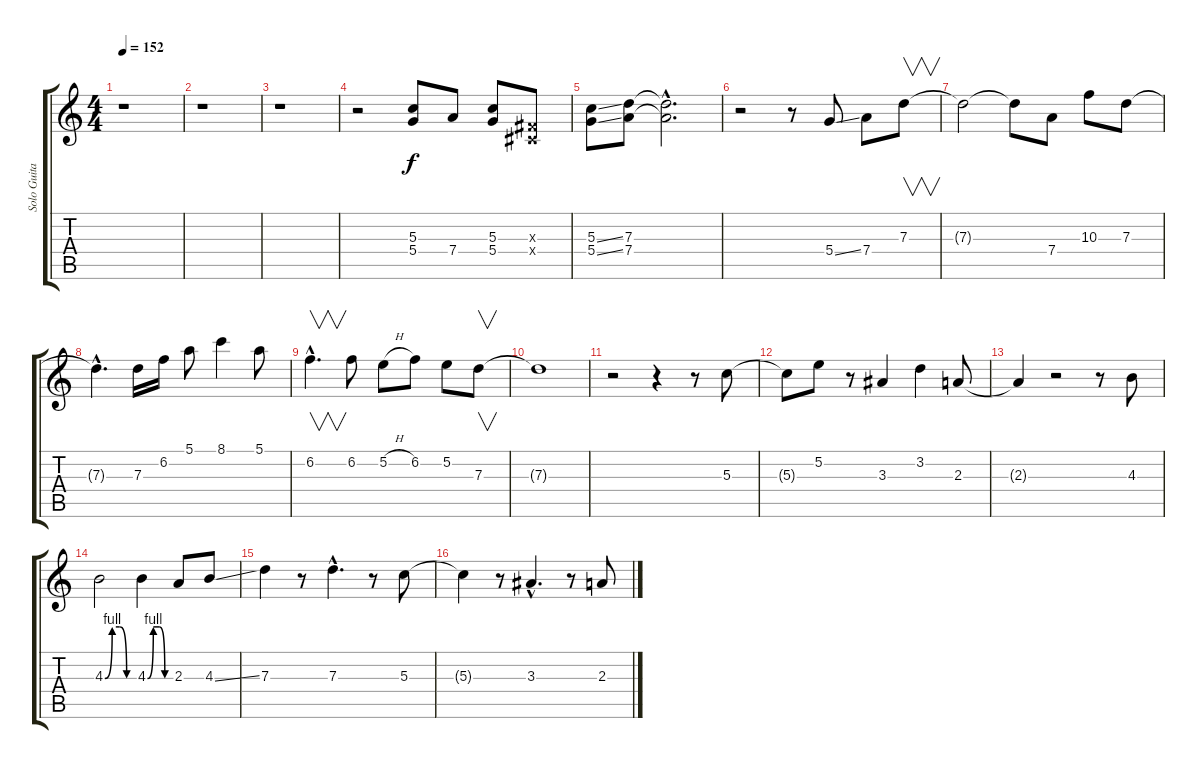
\track ("Solo Guitar" "Solo Guita") {instrument electricguitarclean}
\staff {score tabs}
\tuning (E4 B3 G3 D3 A2 E2) {hide}
\ts (4 4)
\tempo 152
\clef g2
\ks c
r.1{dy f instrument electricguitarclean} |
r.1 |
r.1 |
r.2 (5.3 5.4).8 7.4.8 (5.3 5.4).8 (-1.3{x} -1.4{x}).8 |
(5.3{ss} 5.4{ss}).8 (7.3 7.4).8 (7.3{hac t} 7.4{hac t}).2{d} |
r.2 r.8 5.4{ss}.8 7.4.8 7.3.8{v} |
7.3{t}.2 7.3{t}.8 7.4.8 10.3.8 7.3.8 |
7.3{hac t}.4{d} 7.3.16 6.2.16 5.1.8 8.1.4 5.1.8 |
6.2{hac}.4{v d} 6.2.8 5.2{h}.8 6.2.8 5.2.8 7.3.8{v} |
7.3{t}.1 |
r.2 r.4 r.8 5.3.8 |
5.3{t}.8 5.2.8 r.8 3.3.4 3.2.4 2.3.8 |
2.3{t}.4 r.2 r.8 4.3.8 |
4.3{be (custom 0 0 15 4 30 4 45 0 60 0)}.2 4.3{be (custom 0 0 15 4 30 4 45 0 60 0)}.4 2.3.8 4.3{ss}.8 |
7.3.4 r.8 7.3{hac}.4{d} r.8 5.3.8 |
5.3{t}.4 r.8 3.3{hac}.4{d} r.8 2.3.8
